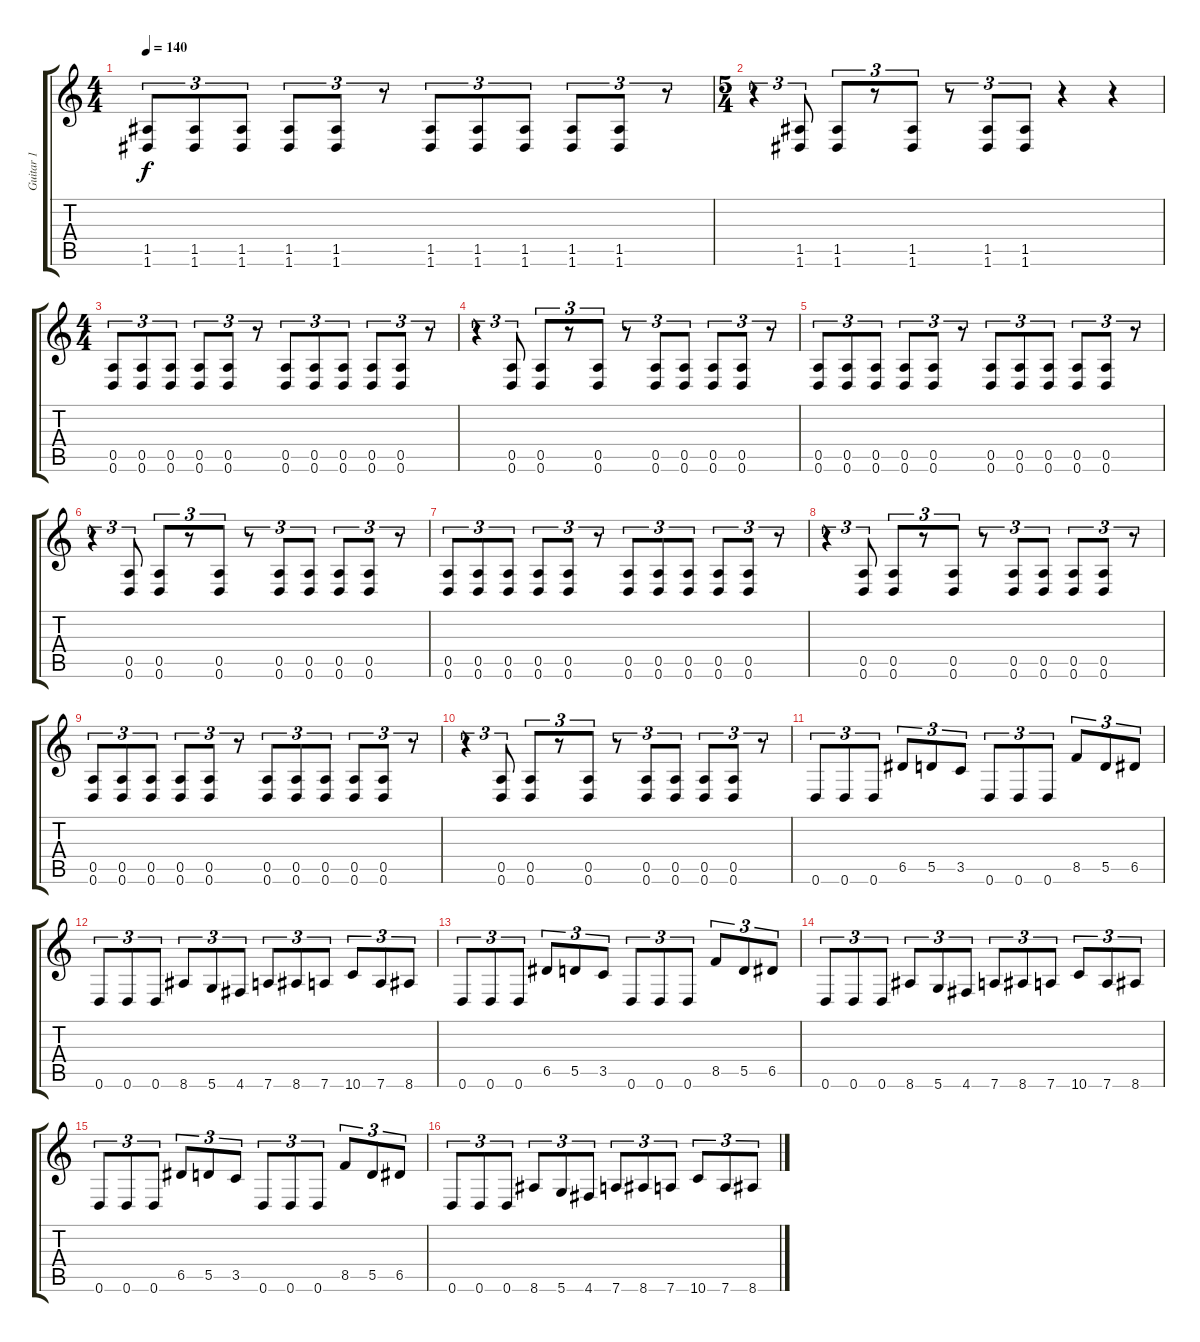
\track ("Guitar 1" "Guitar 1") {instrument distortionguitar}
\staff {score tabs}
\tuning (E4 B3 G3 D3 A2 D2) {hide}
\ts (4 4)
\tempo 140
\clef g2
\ks c
(1.5 1.6).8{tu (3 2) dy f} (1.5 1.6).8{tu (3 2)} (1.5 1.6).8{tu (3 2)} (1.5 1.6).8{tu (3 2)} (1.5 1.6).8{tu (3 2)} r.8{tu (3 2)} (1.5 1.6).8{tu (3 2)} (1.5 1.6).8{tu (3 2)} (1.5 1.6).8{tu (3 2)} (1.5 1.6).8{tu (3 2)} (1.5 1.6).8{tu (3 2)} r.8{tu (3 2)} |
\ts (5 4)
r.4{tu (3 2)} (1.5 1.6).8{tu (3 2)} (1.5 1.6).8{tu (3 2)} r.8{tu (3 2)} (1.5 1.6).8{tu (3 2)} r.8{tu (3 2)} (1.5 1.6).8{tu (3 2)} (1.5 1.6).8{tu (3 2)} r.4 r.4 |
\ts (4 4)
(0.5 0.6).8{tu (3 2)} (0.5 0.6).8{tu (3 2)} (0.5 0.6).8{tu (3 2)} (0.5 0.6).8{tu (3 2)} (0.5 0.6).8{tu (3 2)} r.8{tu (3 2)} (0.5 0.6).8{tu (3 2)} (0.5 0.6).8{tu (3 2)} (0.5 0.6).8{tu (3 2)} (0.5 0.6).8{tu (3 2)} (0.5 0.6).8{tu (3 2)} r.8{tu (3 2)} |
r.4{tu (3 2)} (0.5 0.6).8{tu (3 2)} (0.5 0.6).8{tu (3 2)} r.8{tu (3 2)} (0.5 0.6).8{tu (3 2)} r.8{tu (3 2)} (0.5 0.6).8{tu (3 2)} (0.5 0.6).8{tu (3 2)} (0.5 0.6).8{tu (3 2)} (0.5 0.6).8{tu (3 2)} r.8{tu (3 2)} |
(0.5 0.6).8{tu (3 2)} (0.5 0.6).8{tu (3 2)} (0.5 0.6).8{tu (3 2)} (0.5 0.6).8{tu (3 2)} (0.5 0.6).8{tu (3 2)} r.8{tu (3 2)} (0.5 0.6).8{tu (3 2)} (0.5 0.6).8{tu (3 2)} (0.5 0.6).8{tu (3 2)} (0.5 0.6).8{tu (3 2)} (0.5 0.6).8{tu (3 2)} r.8{tu (3 2)} |
r.4{tu (3 2)} (0.5 0.6).8{tu (3 2)} (0.5 0.6).8{tu (3 2)} r.8{tu (3 2)} (0.5 0.6).8{tu (3 2)} r.8{tu (3 2)} (0.5 0.6).8{tu (3 2)} (0.5 0.6).8{tu (3 2)} (0.5 0.6).8{tu (3 2)} (0.5 0.6).8{tu (3 2)} r.8{tu (3 2)} |
(0.5 0.6).8{tu (3 2)} (0.5 0.6).8{tu (3 2)} (0.5 0.6).8{tu (3 2)} (0.5 0.6).8{tu (3 2)} (0.5 0.6).8{tu (3 2)} r.8{tu (3 2)} (0.5 0.6).8{tu (3 2)} (0.5 0.6).8{tu (3 2)} (0.5 0.6).8{tu (3 2)} (0.5 0.6).8{tu (3 2)} (0.5 0.6).8{tu (3 2)} r.8{tu (3 2)} |
r.4{tu (3 2)} (0.5 0.6).8{tu (3 2)} (0.5 0.6).8{tu (3 2)} r.8{tu (3 2)} (0.5 0.6).8{tu (3 2)} r.8{tu (3 2)} (0.5 0.6).8{tu (3 2)} (0.5 0.6).8{tu (3 2)} (0.5 0.6).8{tu (3 2)} (0.5 0.6).8{tu (3 2)} r.8{tu (3 2)} |
(0.5 0.6).8{tu (3 2)} (0.5 0.6).8{tu (3 2)} (0.5 0.6).8{tu (3 2)} (0.5 0.6).8{tu (3 2)} (0.5 0.6).8{tu (3 2)} r.8{tu (3 2)} (0.5 0.6).8{tu (3 2)} (0.5 0.6).8{tu (3 2)} (0.5 0.6).8{tu (3 2)} (0.5 0.6).8{tu (3 2)} (0.5 0.6).8{tu (3 2)} r.8{tu (3 2)} |
r.4{tu (3 2)} (0.5 0.6).8{tu (3 2)} (0.5 0.6).8{tu (3 2)} r.8{tu (3 2)} (0.5 0.6).8{tu (3 2)} r.8{tu (3 2)} (0.5 0.6).8{tu (3 2)} (0.5 0.6).8{tu (3 2)} (0.5 0.6).8{tu (3 2)} (0.5 0.6).8{tu (3 2)} r.8{tu (3 2)} |
0.6.8{tu (3 2)} 0.6.8{tu (3 2)} 0.6.8{tu (3 2)} 6.5.8{tu (3 2)} 5.5.8{tu (3 2)} 3.5.8{tu (3 2)} 0.6.8{tu (3 2)} 0.6.8{tu (3 2)} 0.6.8{tu (3 2)} 8.5.8{tu (3 2)} 5.5.8{tu (3 2)} 6.5.8{tu (3 2)} |
0.6.8{tu (3 2)} 0.6.8{tu (3 2)} 0.6.8{tu (3 2)} 8.6.8{tu (3 2)} 5.6.8{tu (3 2)} 4.6.8{tu (3 2)} 7.6.8{tu (3 2)} 8.6.8{tu (3 2)} 7.6.8{tu (3 2)} 10.6.8{tu (3 2)} 7.6.8{tu (3 2)} 8.6.8{tu (3 2)} |
0.6.8{tu (3 2)} 0.6.8{tu (3 2)} 0.6.8{tu (3 2)} 6.5.8{tu (3 2)} 5.5.8{tu (3 2)} 3.5.8{tu (3 2)} 0.6.8{tu (3 2)} 0.6.8{tu (3 2)} 0.6.8{tu (3 2)} 8.5.8{tu (3 2)} 5.5.8{tu (3 2)} 6.5.8{tu (3 2)} |
0.6.8{tu (3 2)} 0.6.8{tu (3 2)} 0.6.8{tu (3 2)} 8.6.8{tu (3 2)} 5.6.8{tu (3 2)} 4.6.8{tu (3 2)} 7.6.8{tu (3 2)} 8.6.8{tu (3 2)} 7.6.8{tu (3 2)} 10.6.8{tu (3 2)} 7.6.8{tu (3 2)} 8.6.8{tu (3 2)} |
0.6.8{tu (3 2)} 0.6.8{tu (3 2)} 0.6.8{tu (3 2)} 6.5.8{tu (3 2)} 5.5.8{tu (3 2)} 3.5.8{tu (3 2)} 0.6.8{tu (3 2)} 0.6.8{tu (3 2)} 0.6.8{tu (3 2)} 8.5.8{tu (3 2)} 5.5.8{tu (3 2)} 6.5.8{tu (3 2)} |
0.6.8{tu (3 2)} 0.6.8{tu (3 2)} 0.6.8{tu (3 2)} 8.6.8{tu (3 2)} 5.6.8{tu (3 2)} 4.6.8{tu (3 2)} 7.6.8{tu (3 2)} 8.6.8{tu (3 2)} 7.6.8{tu (3 2)} 10.6.8{tu (3 2)} 7.6.8{tu (3 2)} 8.6.8{tu (3 2)}
